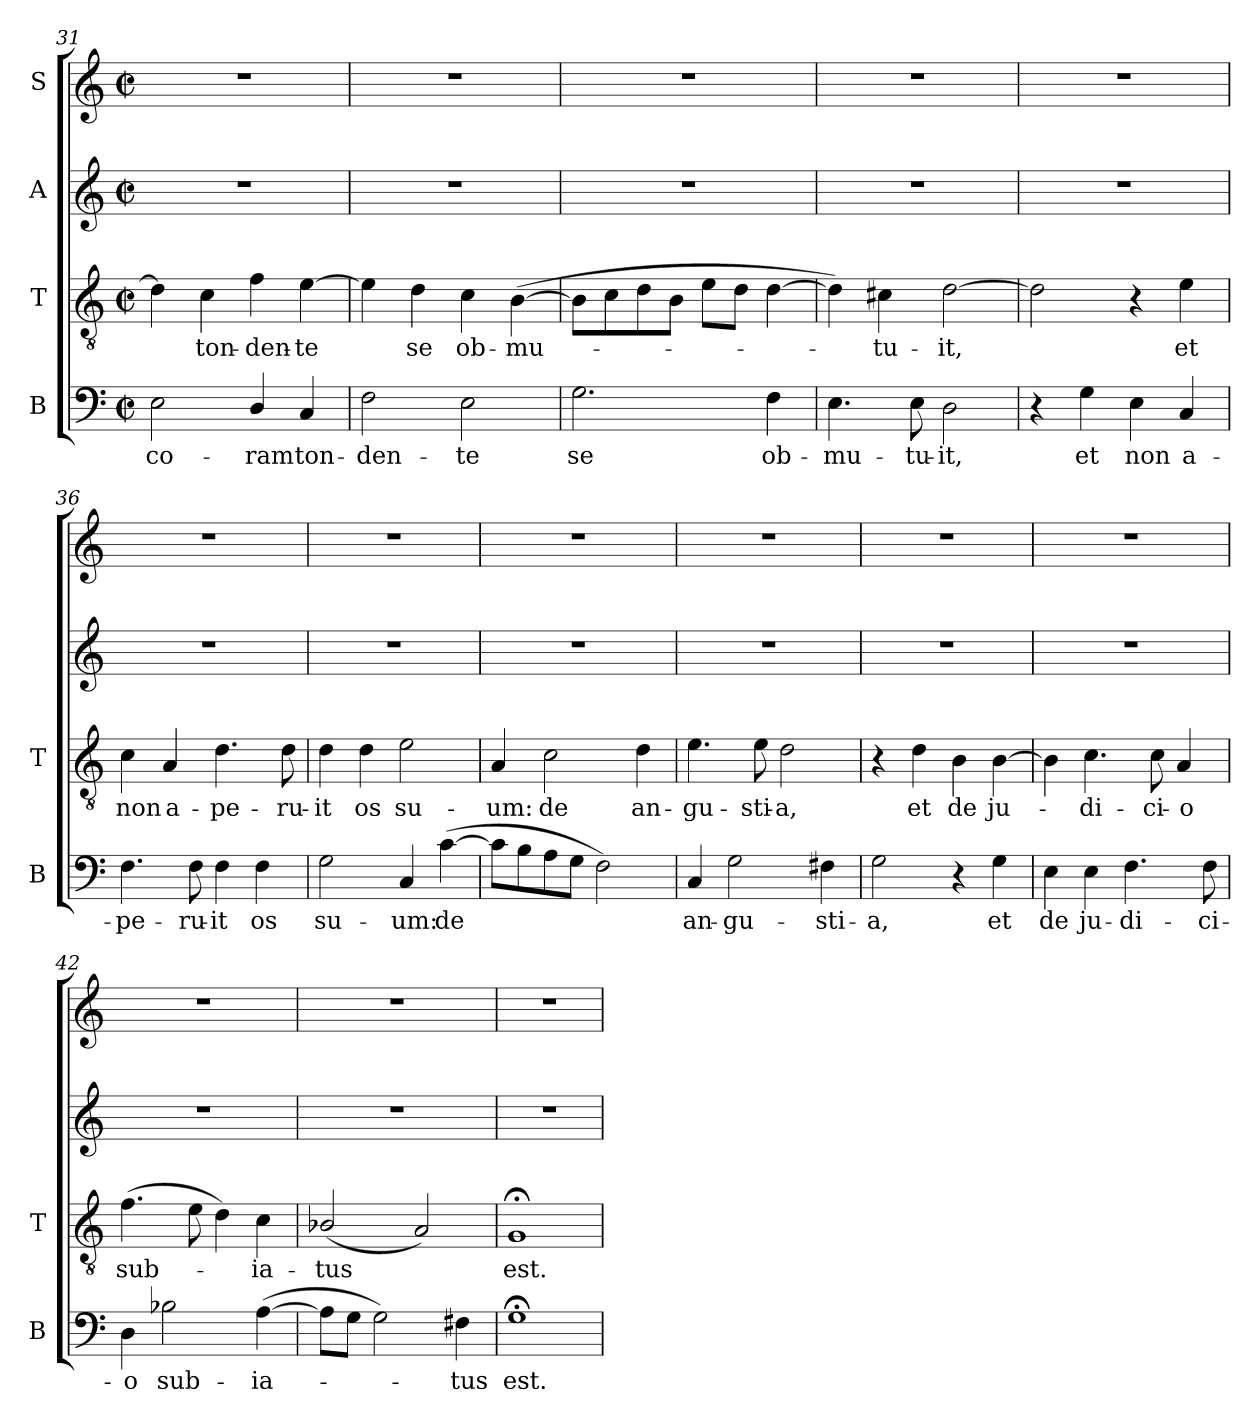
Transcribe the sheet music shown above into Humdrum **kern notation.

**kern	**text	**kern	**text	**kern	**kern
*part4	*part4	*part3	*part3	*part2	*part1
*staff4	*staff4	*staff3	*staff3	*staff2	*staff1
*I"B	*	*I"T	*	*I"A	*I"S
*I'B	*	*I'T	*	*	*
*clefF4	*	*clefGv2	*	*clefG2	*clefG2
*k[]	*	*k[]	*	*k[]	*k[]
*C:	*	*C:	*	*C:	*C:
*M2/2	*	*M2/2	*	*M2/2	*M2/2
*met(c|)	*	*met(c|)	*	*met(c|)	*met(c|)
=31	=31	=31	=31	=31	=31
!	!LO:LY:b	!	!	!	!
2E\	co-	4d\]	.	1r	1r
!	!	!	!LO:LY:b	!	!
.	.	4c\	ton-	.	.
!	!LO:LY:b	!	!LO:LY:b:rj	!	!
4D/	-ram	4f\	-den-	.	.
!	!LO:LY:b	!	!LO:LY:b	!	!
4C/	ton-	[>4e\	-te	.	.
=32	=32	=32	=32	=32	=32
!	!LO:LY:b	!	!	!	!
2F\	-den-	4e\]	.	1r	1r
!	!	!	!LO:LY:b	!	!
.	.	4d\	se	.	.
!	!LO:LY:b	!	!LO:LY:b	!	!
2E\	-te	4c\	ob-	.	.
!	!	!	!LO:LY:b	!	!
.	.	(>[<4B\	-mu-	.	.
!!LO:LB:g=z
=33	=33	=33	=33	=33	=33
!	!LO:LY:b	!	!	!	!
2.G\	se	8B\L]	.	1r	1r
.	.	8c\	.	.	.
.	.	8d\	.	.	.
.	.	8B\J	.	.	.
.	.	8e\L	.	.	.
.	.	8d\J	.	.	.
!	!LO:LY:b	!	!	!	!
4F\	ob-	[>4d\	.	.	.
=34	=34	=34	=34	=34	=34
!	!LO:LY:b	!	!	!	!
4.E\	-mu-	4d\])	.	1r	1r
!	!	!	!LO:LY:b	!	!
.	.	4c#\	-tu-	.	.
!	!LO:LY:b	!	!	!	!
8E\	-tu-	.	.	.	.
!	!LO:LY:b:rj	!	!LO:LY:b	!	!
2D\	-it,	[>2d\	-it,	.	.
=35	=35	=35	=35	=35	=35
4r	.	2d\]	.	1r	1r
!	!LO:LY:b	!	!	!	!
4G\	et	.	.	.	.
!	!LO:LY:b	!	!	!	!
4E\	non	4r	.	.	.
!	!LO:LY:b	!	!LO:LY:b	!	!
4C/	a-	4e\	et	.	.
=36	=36	=36	=36	=36	=36
!	!LO:LY:b	!	!LO:LY:b	!	!
4.F\	-pe-	4c\	non	1r	1r
!	!	!	!LO:LY:b	!	!
.	.	4A/	a-	.	.
!	!LO:LY:b	!	!	!	!
8F\	-ru-	.	.	.	.
!	!LO:LY:b:rj	!	!LO:LY:b	!	!
4F\	-it	4.d\	-pe-	.	.
!	!LO:LY:b	!	!	!	!
4F\	os	.	.	.	.
!	!	!	!LO:LY:b	!	!
.	.	8d\	-ru-	.	.
=37	=37	=37	=37	=37	=37
!	!LO:LY:b	!	!LO:LY:b	!	!
2G\	su-	4d\	-it	1r	1r
!	!	!	!LO:LY:b	!	!
.	.	4d\	os	.	.
!	!LO:LY:b	!	!LO:LY:b	!	!
4C/	-um:	2e\	su-	.	.
!	!LO:LY:b	!	!	!	!
(>[>4c\	de	.	.	.	.
=38	=38	=38	=38	=38	=38
!	!	!	!LO:LY:b	!	!
8c\L]	.	4A/	-um:	1r	1r
8B\	.	.	.	.	.
!	!	!	!LO:LY:b	!	!
8A\	.	2c\	de	.	.
8G\J	.	.	.	.	.
2F\)	.	.	.	.	.
!	!	!	!LO:LY:b	!	!
.	.	4d\	an-	.	.
!!LO:LB:g=z
=39	=39	=39	=39	=39	=39
!	!LO:LY:b	!	!LO:LY:b	!	!
4C/	an-	4.e\	-gu-	1r	1r
!	!LO:LY:b:rj	!	!	!	!
2G\	-gu-	.	.	.	.
!	!	!	!LO:LY:b	!	!
.	.	8e\	-sti-	.	.
!	!	!	!LO:LY:b:rj	!	!
.	.	2d\	-a,	.	.
!	!LO:LY:b	!	!	!	!
4F#X\	-sti-	.	.	.	.
=40	=40	=40	=40	=40	=40
!	!LO:LY:b	!	!	!	!
2G\	-a,	4r	.	1r	1r
!	!	!	!LO:LY:b	!	!
.	.	4d\	et	.	.
!	!	!	!LO:LY:b	!	!
4r	.	4B\	de	.	.
!	!LO:LY:b	!	!LO:LY:b	!	!
4G\	et	[>4B\	ju-	.	.
=41	=41	=41	=41	=41	=41
!	!LO:LY:b	!	!	!	!
4E\	de	4B\]	.	1r	1r
!	!LO:LY:b	!	!LO:LY:b	!	!
4E\	ju-	4.c\	-di-	.	.
!	!LO:LY:b:rj	!	!	!	!
4.F\	-di-	.	.	.	.
!	!	!	!LO:LY:b	!	!
.	.	8c\	-ci-	.	.
!	!	!	!LO:LY:b:rj	!	!
.	.	4A/	-o	.	.
!	!LO:LY:b	!	!	!	!
8F\	-ci-	.	.	.	.
=42	=42	=42	=42	=42	=42
!	!LO:LY:b	!	!LO:LY:b	!	!
4D\	-o	(>4.f\	sub-	1r	1r
!	!LO:LY:b	!	!	!	!
2B-X\	sub-	.	.	.	.
.	.	8e\	.	.	.
.	.	4d\)	.	.	.
!	!LO:LY:b	!	!LO:LY:b	!	!
(>[>4A\	-ia-	4c\	-ia-	.	.
=43	=43	=43	=43	=43	=43
!	!	!	!LO:LY:b	!	!
8A\L]	.	(<2B-X/	-tus	1r	1r
8G\J	.	.	.	.	.
2G\)	.	.	.	.	.
.	.	2A/)	.	.	.
!	!LO:LY:b	!	!	!	!
4F#\	-tus	.	.	.	.
=44	=44	=44	=44	=44	=44
!	!LO:LY:b	!	!LO:LY:b	!	!
1G;<	est.	1G;	est.	1r	1r
=	=	=	=	=	=
*-	*-	*-	*-	*-	*-
